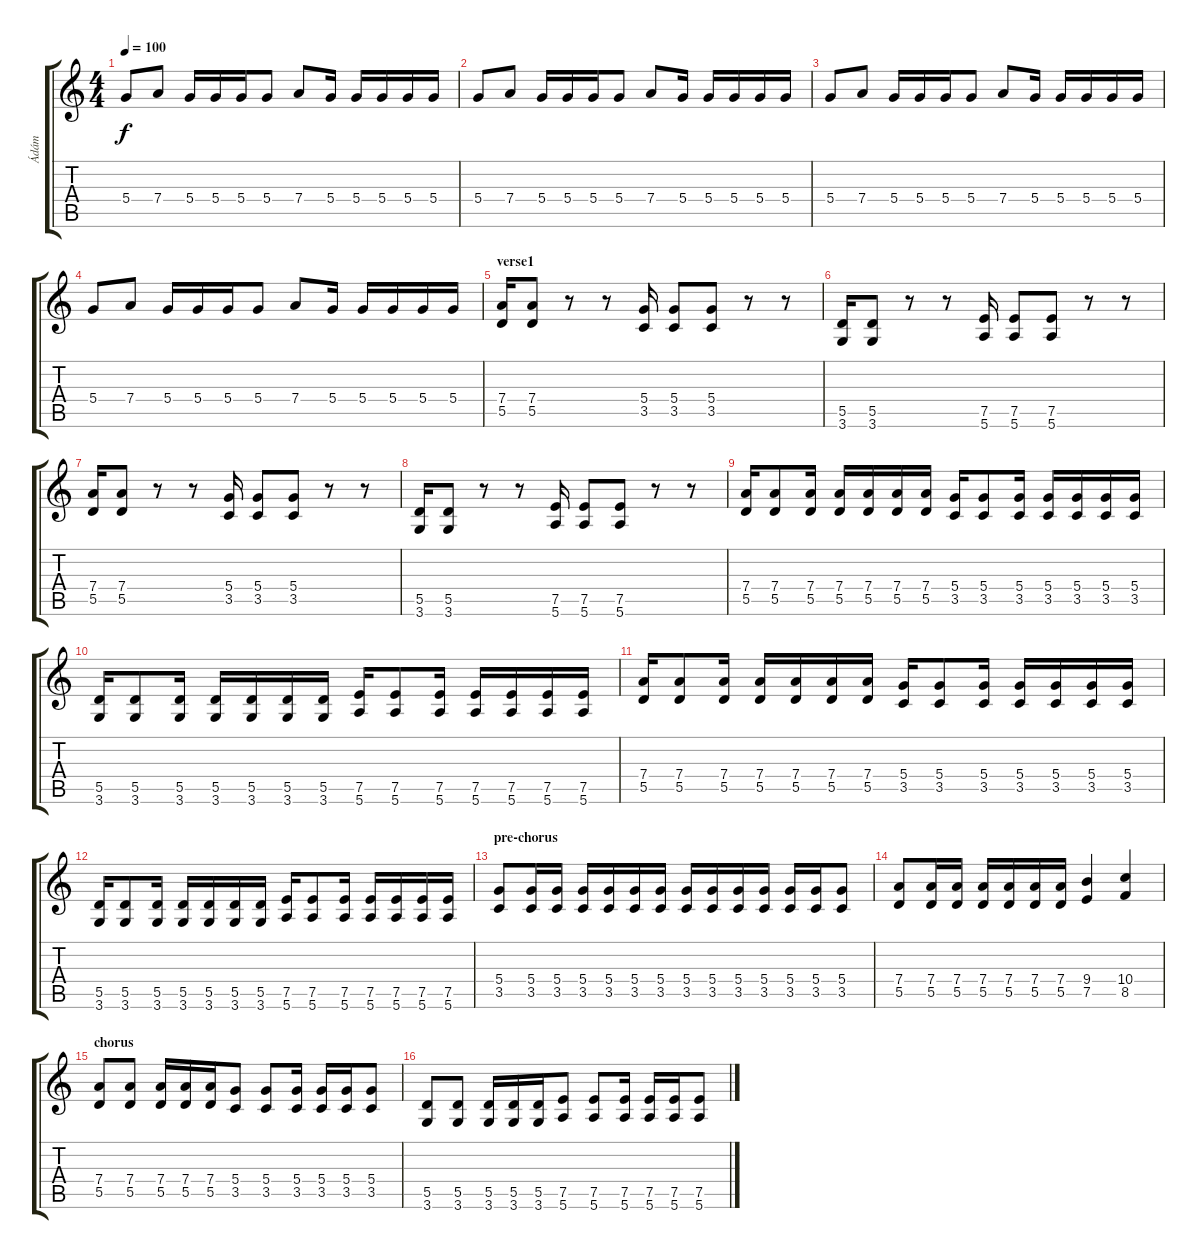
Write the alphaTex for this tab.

\track ("Ádám" "Ádám") {instrument distortionguitar}
\staff {score tabs}
\tuning (E4 B3 G3 D3 A2 E2) {hide}
\ts (4 4)
\tempo 100
\clef g2
\ks c
5.4.8{dy f} 7.4.8 5.4.16 5.4.16 5.4.16 5.4.8 7.4.8 5.4.16 5.4.16 5.4.16 5.4.16 5.4.16 |
5.4.8 7.4.8 5.4.16 5.4.16 5.4.16 5.4.8 7.4.8 5.4.16 5.4.16 5.4.16 5.4.16 5.4.16 |
5.4.8 7.4.8 5.4.16 5.4.16 5.4.16 5.4.8 7.4.8 5.4.16 5.4.16 5.4.16 5.4.16 5.4.16 |
5.4.8 7.4.8 5.4.16 5.4.16 5.4.16 5.4.8 7.4.8 5.4.16 5.4.16 5.4.16 5.4.16 5.4.16 |
\section ("" "verse1")
(7.4 5.5).16 (7.4 5.5).8 r.8 r.8 (5.4 3.5).16 (5.4 3.5).8 (5.4 3.5).8 r.8 r.8 |
(5.5 3.6).16 (5.5 3.6).8 r.8 r.8 (7.5 5.6).16 (7.5 5.6).8 (7.5 5.6).8 r.8 r.8 |
(7.4 5.5).16 (7.4 5.5).8 r.8 r.8 (5.4 3.5).16 (5.4 3.5).8 (5.4 3.5).8 r.8 r.8 |
(5.5 3.6).16 (5.5 3.6).8 r.8 r.8 (7.5 5.6).16 (7.5 5.6).8 (7.5 5.6).8 r.8 r.8 |
(7.4 5.5).16 (7.4 5.5).8 (7.4 5.5).16 (7.4 5.5).16 (7.4 5.5).16 (7.4 5.5).16 (7.4 5.5).16 (5.4 3.5).16 (5.4 3.5).8 (5.4 3.5).16 (5.4 3.5).16 (5.4 3.5).16 (5.4 3.5).16 (5.4 3.5).16 |
(5.5 3.6).16 (5.5 3.6).8 (5.5 3.6).16 (5.5 3.6).16 (5.5 3.6).16 (5.5 3.6).16 (5.5 3.6).16 (7.5 5.6).16 (7.5 5.6).8 (7.5 5.6).16 (7.5 5.6).16 (7.5 5.6).16 (7.5 5.6).16 (7.5 5.6).16 |
(7.4 5.5).16 (7.4 5.5).8 (7.4 5.5).16 (7.4 5.5).16 (7.4 5.5).16 (7.4 5.5).16 (7.4 5.5).16 (5.4 3.5).16 (5.4 3.5).8 (5.4 3.5).16 (5.4 3.5).16 (5.4 3.5).16 (5.4 3.5).16 (5.4 3.5).16 |
(5.5 3.6).16 (5.5 3.6).8 (5.5 3.6).16 (5.5 3.6).16 (5.5 3.6).16 (5.5 3.6).16 (5.5 3.6).16 (7.5 5.6).16 (7.5 5.6).8 (7.5 5.6).16 (7.5 5.6).16 (7.5 5.6).16 (7.5 5.6).16 (7.5 5.6).16 |
\section ("" "pre-chorus")
(5.4 3.5).8 (5.4 3.5).16 (5.4 3.5).16 (5.4 3.5).16 (5.4 3.5).16 (5.4 3.5).16 (5.4 3.5).16 (5.4 3.5).16 (5.4 3.5).16 (5.4 3.5).16 (5.4 3.5).16 (5.4 3.5).16 (5.4 3.5).16 (5.4 3.5).8 |
(7.4 5.5).8 (7.4 5.5).16 (7.4 5.5).16 (7.4 5.5).16 (7.4 5.5).16 (7.4 5.5).16 (7.4 5.5).16 (9.4 7.5).4 (10.4 8.5).4 |
\section ("" "chorus")
(7.4 5.5).8 (7.4 5.5).8 (7.4 5.5).16 (7.4 5.5).16 (7.4 5.5).16 (5.4 3.5).8 (5.4 3.5).8 (5.4 3.5).16 (5.4 3.5).16 (5.4 3.5).16 (5.4 3.5).8 |
(5.5 3.6).8 (5.5 3.6).8 (5.5 3.6).16 (5.5 3.6).16 (5.5 3.6).16 (7.5 5.6).8 (7.5 5.6).8 (7.5 5.6).16 (7.5 5.6).16 (7.5 5.6).16 (7.5 5.6).8
